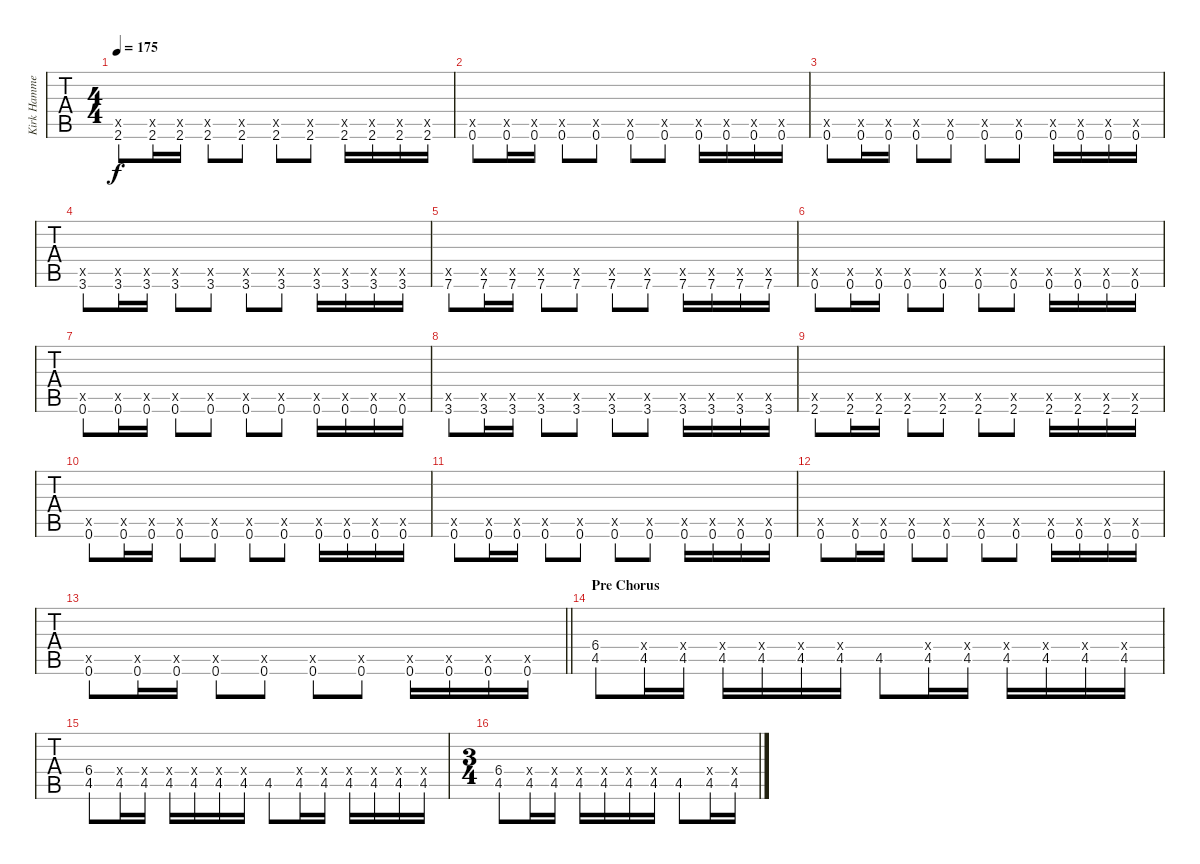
\track ("Kirk Hammett" "Kirk Hamme") {instrument distortionguitar}
\staff {tabs}
\tuning (E4 B3 G3 D3 A2 E2) {hide}
\ts (4 4)
\tempo 175
\clef g2
\ks c
(0.5{x} 2.6).8{dy f} (0.5{x} 2.6).16 (0.5{x} 2.6).16 (0.5{x} 2.6).8 (0.5{x} 2.6).8 (0.5{x} 2.6).8 (0.5{x} 2.6).8 (0.5{x} 2.6).16 (0.5{x} 2.6).16 (0.5{x} 2.6).16 (0.5{x} 2.6).16 |
(0.5{x} 0.6).8 (0.5{x} 0.6).16 (0.5{x} 0.6).16 (0.5{x} 0.6).8 (0.5{x} 0.6).8 (0.5{x} 0.6).8 (0.5{x} 0.6).8 (0.5{x} 0.6).16 (0.5{x} 0.6).16 (0.5{x} 0.6).16 (0.5{x} 0.6).16 |
(0.5{x} 0.6).8 (0.5{x} 0.6).16 (0.5{x} 0.6).16 (0.5{x} 0.6).8 (0.5{x} 0.6).8 (0.5{x} 0.6).8 (0.5{x} 0.6).8 (0.5{x} 0.6).16 (0.5{x} 0.6).16 (0.5{x} 0.6).16 (0.5{x} 0.6).16 |
(0.5{x} 3.6).8 (0.5{x} 3.6).16 (0.5{x} 3.6).16 (0.5{x} 3.6).8 (0.5{x} 3.6).8 (0.5{x} 3.6).8 (0.5{x} 3.6).8 (0.5{x} 3.6).16 (0.5{x} 3.6).16 (0.5{x} 3.6).16 (0.5{x} 3.6).16 |
(0.5{x} 7.6).8 (0.5{x} 7.6).16 (0.5{x} 7.6).16 (0.5{x} 7.6).8 (0.5{x} 7.6).8 (0.5{x} 7.6).8 (0.5{x} 7.6).8 (0.5{x} 7.6).16 (0.5{x} 7.6).16 (0.5{x} 7.6).16 (0.5{x} 7.6).16 |
(0.5{x} 0.6).8 (0.5{x} 0.6).16 (0.5{x} 0.6).16 (0.5{x} 0.6).8 (0.5{x} 0.6).8 (0.5{x} 0.6).8 (0.5{x} 0.6).8 (0.5{x} 0.6).16 (0.5{x} 0.6).16 (0.5{x} 0.6).16 (0.5{x} 0.6).16 |
(0.5{x} 0.6).8 (0.5{x} 0.6).16 (0.5{x} 0.6).16 (0.5{x} 0.6).8 (0.5{x} 0.6).8 (0.5{x} 0.6).8 (0.5{x} 0.6).8 (0.5{x} 0.6).16 (0.5{x} 0.6).16 (0.5{x} 0.6).16 (0.5{x} 0.6).16 |
(0.5{x} 3.6).8 (0.5{x} 3.6).16 (0.5{x} 3.6).16 (0.5{x} 3.6).8 (0.5{x} 3.6).8 (0.5{x} 3.6).8 (0.5{x} 3.6).8 (0.5{x} 3.6).16 (0.5{x} 3.6).16 (0.5{x} 3.6).16 (0.5{x} 3.6).16 |
(0.5{x} 2.6).8 (0.5{x} 2.6).16 (0.5{x} 2.6).16 (0.5{x} 2.6).8 (0.5{x} 2.6).8 (0.5{x} 2.6).8 (0.5{x} 2.6).8 (0.5{x} 2.6).16 (0.5{x} 2.6).16 (0.5{x} 2.6).16 (0.5{x} 2.6).16 |
(0.5{x} 0.6).8 (0.5{x} 0.6).16 (0.5{x} 0.6).16 (0.5{x} 0.6).8 (0.5{x} 0.6).8 (0.5{x} 0.6).8 (0.5{x} 0.6).8 (0.5{x} 0.6).16 (0.5{x} 0.6).16 (0.5{x} 0.6).16 (0.5{x} 0.6).16 |
(0.5{x} 0.6).8 (0.5{x} 0.6).16 (0.5{x} 0.6).16 (0.5{x} 0.6).8 (0.5{x} 0.6).8 (0.5{x} 0.6).8 (0.5{x} 0.6).8 (0.5{x} 0.6).16 (0.5{x} 0.6).16 (0.5{x} 0.6).16 (0.5{x} 0.6).16 |
(0.5{x} 0.6).8 (0.5{x} 0.6).16 (0.5{x} 0.6).16 (0.5{x} 0.6).8 (0.5{x} 0.6).8 (0.5{x} 0.6).8 (0.5{x} 0.6).8 (0.5{x} 0.6).16 (0.5{x} 0.6).16 (0.5{x} 0.6).16 (0.5{x} 0.6).16 |
\barLineRight lightlight
(0.5{x} 0.6).8 (0.5{x} 0.6).16 (0.5{x} 0.6).16 (0.5{x} 0.6).8 (0.5{x} 0.6).8 (0.5{x} 0.6).8 (0.5{x} 0.6).8 (0.5{x} 0.6).16 (0.5{x} 0.6).16 (0.5{x} 0.6).16 (0.5{x} 0.6).16 |
\section ("" "Pre Chorus")
(6.4 4.5).8 (0.4{x} 4.5).16 (0.4{x} 4.5).16 (0.4{x} 4.5).16 (0.4{x} 4.5).16 (0.4{x} 4.5).16 (0.4{x} 4.5).16 4.5.8 (0.4{x} 4.5).16 (0.4{x} 4.5).16 (0.4{x} 4.5).16 (0.4{x} 4.5).16 (0.4{x} 4.5).16 (0.4{x} 4.5).16 |
(6.4 4.5).8 (0.4{x} 4.5).16 (0.4{x} 4.5).16 (0.4{x} 4.5).16 (0.4{x} 4.5).16 (0.4{x} 4.5).16 (0.4{x} 4.5).16 4.5.8 (0.4{x} 4.5).16 (0.4{x} 4.5).16 (0.4{x} 4.5).16 (0.4{x} 4.5).16 (0.4{x} 4.5).16 (0.4{x} 4.5).16 |
\ts (3 4)
(6.4 4.5).8 (0.4{x} 4.5).16 (0.4{x} 4.5).16 (0.4{x} 4.5).16 (0.4{x} 4.5).16 (0.4{x} 4.5).16 (0.4{x} 4.5).16 4.5.8 (0.4{x} 4.5).16 (0.4{x} 4.5).16
